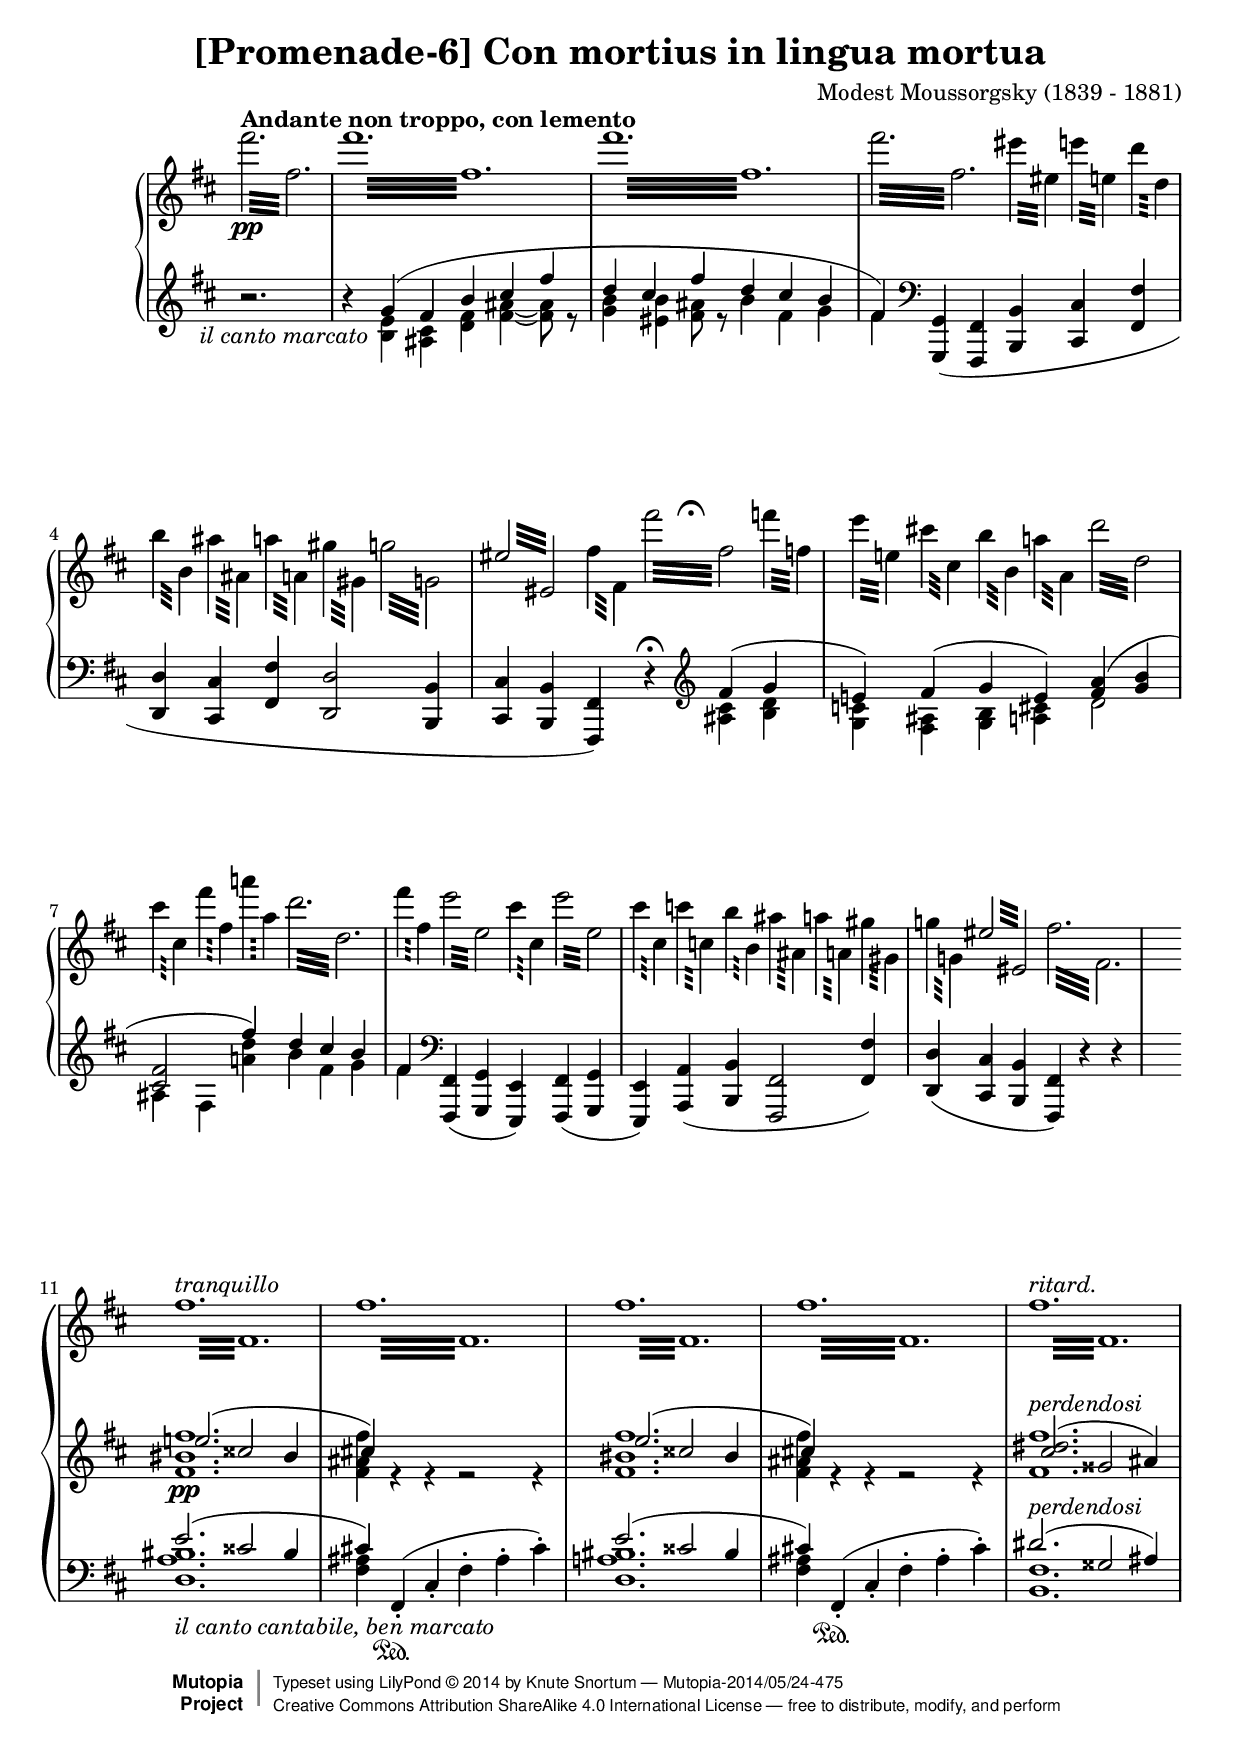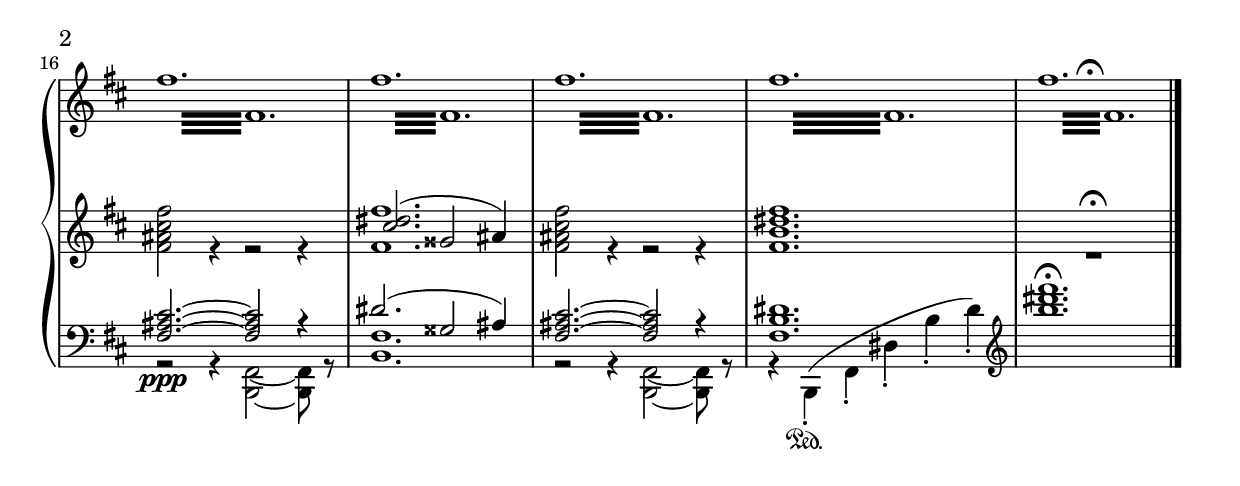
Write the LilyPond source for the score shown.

%...+....1....+....2....+....3....+....4....+....5....+....6....+....7....+....
\version "2.18.2"
\language "english"

\header {
  title        = "[Promenade-6] Con mortius in lingua mortua"
  composer     = "Modest Moussorgsky (1839 - 1881)"
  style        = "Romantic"
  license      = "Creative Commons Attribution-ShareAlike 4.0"
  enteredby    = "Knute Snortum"
  date         = "1874"
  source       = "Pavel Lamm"

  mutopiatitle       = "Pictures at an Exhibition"
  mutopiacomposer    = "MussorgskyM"
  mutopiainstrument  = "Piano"
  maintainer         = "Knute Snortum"
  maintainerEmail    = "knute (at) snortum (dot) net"
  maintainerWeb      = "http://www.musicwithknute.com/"

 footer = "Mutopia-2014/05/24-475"
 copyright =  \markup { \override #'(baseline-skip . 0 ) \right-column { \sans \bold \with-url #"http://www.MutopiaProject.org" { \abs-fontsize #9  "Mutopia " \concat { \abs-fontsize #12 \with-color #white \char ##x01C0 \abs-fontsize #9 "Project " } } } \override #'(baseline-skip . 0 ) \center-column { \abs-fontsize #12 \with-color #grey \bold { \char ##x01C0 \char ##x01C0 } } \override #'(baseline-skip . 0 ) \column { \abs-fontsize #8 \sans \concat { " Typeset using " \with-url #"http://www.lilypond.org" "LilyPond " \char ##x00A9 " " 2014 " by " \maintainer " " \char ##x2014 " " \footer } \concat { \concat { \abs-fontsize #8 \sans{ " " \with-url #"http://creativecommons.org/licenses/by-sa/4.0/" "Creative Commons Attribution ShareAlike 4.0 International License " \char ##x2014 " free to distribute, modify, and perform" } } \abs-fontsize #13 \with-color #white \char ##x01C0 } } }
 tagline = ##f
}

cantoMarcato = \markup { \italic "il canto marcato" }
cantabileMarcato = \markup { \italic "il canto cantabile, ben marcato" }
tranq = \markup { \italic "tranquillo" }
ritard = \markup { \italic "ritard." }
perden = \markup { \italic "perdendosi" }
markupFermata = \markup { \musicglyph #"scripts.ufermata" }

forceShiftOn = \override NoteColumn.force-hshift = #0.5
forceShiftOff = \override NoteColumn.force-hshift = #0
adjustCantoX = \once \override TextScript.X-offset = #-4
adjustFermata = {
  \once \override TextScript.X-offset = #4.5
  \once \override TextScript.Y-offset = #5.5
}
adjustFermataTwo = \once \override TextScript.X-offset = #5

upper = \relative c''' {
  \tempo "Andante non troppo, con lemento"
  \override Beam.gap-count = #3
  
  \partial 2. \repeat tremolo 12 { fs32 \pp fs, }
  | \repeat tremolo 24 { fs'32 fs, }
  | \repeat tremolo 24 { fs'32 fs, }
  | \repeat tremolo 12 { fs'32 fs, }
    \repeat tremolo 4 { es'32 es, }
    \repeat tremolo 4 { e'32 e, }
    \repeat tremolo 4 { d'32 d, }  
  | \repeat tremolo 4 { b'32 b, }
    \repeat tremolo 4 { as'32 as, }
    \repeat tremolo 4 { a'32 a, }
    \repeat tremolo 4 { gs'32 gs, }
    \repeat tremolo 8 { g'32 g, }
  | \repeat tremolo 8 { es'32 es, }
    \repeat tremolo 4 { fs'32 fs, }
    \repeat tremolo 8 { \adjustFermata fs''32 ^\markupFermata fs, } 
    \repeat tremolo 4 { f'32 f, }
  | \repeat tremolo 4 { e'32 e, }
    \repeat tremolo 4 { cs'32 cs, }
    \repeat tremolo 4 { b'32 b, }
    \repeat tremolo 4 { a'32 a, }
    \repeat tremolo 8 { d'32 d, }
  | \repeat tremolo 4 { cs'32 cs, }
    \repeat tremolo 4 { fs'32 fs, }
    \repeat tremolo 4 { a'32 a, }
    \repeat tremolo 12 { d32 d, }
  | \repeat tremolo 4 { fs'32 fs, }
    \repeat tremolo 8 { e'32 e, }
    \repeat tremolo 4 { cs'32 cs, }
    \repeat tremolo 8 { e'32 e, }
  | \repeat tremolo 4 { cs'32 cs, }
    \repeat tremolo 4 { c'32 c, }
    \repeat tremolo 4 { b'32 b, }
    \repeat tremolo 4 { as'32 as, }
    \repeat tremolo 4 { a'32 a, }
    \repeat tremolo 4 { gs'32 gs, }
  | \repeat tremolo 4 { g'32 g, }
    \repeat tremolo 8 { es'32 es, }
    \repeat tremolo 12 { fs'32 fs, }
  <<
    \new Staff \with { 
      \remove Time_signature_engraver 
      alignAboveContext = "up"
    } {
      \key b \minor
      | \repeat tremolo 24 { fs'32 ^\tranq fs, } 
      | \repeat tremolo 24 { fs'32 fs, } 
      | \repeat tremolo 24 { fs'32 fs, }
      | \repeat tremolo 24 { fs'32 fs, } 
      | \repeat tremolo 24 { fs'32 ^\ritard fs, }
      | \repeat tremolo 24 { fs'32 fs, }
      | \repeat tremolo 24 { fs'32 fs, }
      | \repeat tremolo 24 { fs'32 fs, }
      | \repeat tremolo 24 { fs'32 fs, }
      | \repeat tremolo 24 { \adjustFermataTwo fs'32 ^\markupFermata fs, }
      | \bar "|."
    }
    \\
    {
      << 
        { | e'2. ( css2 bs4 | cs4 ) } 
        \\ 
        { | <fs, bs fs'>1. \pp | <fs as fs'>4 } 
      >>
        r4 r r2 r4
      |
      << 
        { | e'2. ( css2 bs4 | cs4 ) } 
        \\ 
        { | <fs, bs fs'>1. | <fs as fs'>4 } 
      >>
        r4 r r2 r4
      |
      <<
        { \forceShiftOn <cs' ds>2. ( gss2 as4 ) | s2 }
        \\
        { <fs fs'>1. ^\perden | <fs as cs fs>2 }
      >>
        r4 r2 r4
      |
      <<
        { \forceShiftOn <cs' ds>2. ( gss2 as4 ) | s2 }
        \\
        { <fs fs'>1. | <fs as cs fs>2 }
      >>
        r4 r2 r4
      | <fs b ds fs>1.
      | R1 * 6/4 \fermataMarkup
    }
  >>
}

lower = \relative c'' {
  \partial 2. \adjustCantoX r2. _\cantoMarcato
  | r4 
  << 
    {
      g4 ( fs b cs fs | d cs fs d cs b | fs )
    }
    \\
    {
      <b, e>4 <cs as> <d fs> <fs as> ~ q8 r | 
      <g b>4 <es b'> <fs as>8 r b4 fs g | fs 
    }
  >>
    \clef bass
    <g,, g,>4 ( <fs fs,> <b b,> <cs cs,> <fs fs,>
  | <d d,>4 <cs cs,> <fs fs,> <d d,>2 <b b,>4
  | <cs cs,>4 <b b,> <fs fs,> ) r \fermata
    \clef treble
  <<
    { fs''4 ( g | e ) }
    \\
    { <as, cs>4 <b d> | <g c> }
  >>
  <<
    { fs'4 ( g e ) }
    \\
    { <fs, as>4 <g b> <a cs> }
  >>
  <<
    { <fs' a>4 ( <g b> | <cs, fs>2 fs'4 ) }
    \\ 
    { d,2 | as4 fs <a' d> }
  >>
  <<
    { d4 cs b | fs }
    \\
    { b4 fs g | fs }
  >>
    \clef bass
    <fs,, fs,>4 ( <g g,> <e e,> ) <fs fs,> ( <g g,>
  | <e e,> ) <a a,> ( <b b,> <fs fs,>2 <fs' fs,>4 )
  | <d d,>4 ( <cs cs,> <b b,> <fs fs,> ) r r
  |
  <<
    { | e''2. ( css2 bs4 | cs4 ) }
    \\
    { <d, a' bs>1. _\cantabileMarcato | <fs as>4 }
  >>
    fs,4-. ( \sustainOn cs'-. fs-. as-. cs-. ) 
  |
  <<
    { | e2. ( css2 bs4 | cs4 ) }
    \\
    { <d, a' bs>1. | <fs as>4 }
  >>
    fs,4-. ( \sustainOn cs'-. fs-. as-. cs-. ) 
  |
  << 
    { ds2. ( ^\perden gss,2 as4) | <fs as cs>2. ~ \ppp q2 r4 }
    \\
    { <b, fs'>1. | r2 r4 <b, fs'>2 ~ q8 r }
  >>
  << 
    { ds''2. ( gss,2 as4) | <fs as cs>2. ~ q2 r4 }
    \\
    { <b, fs'>1. | r2 r4 <b, fs'>2 ~ q8 r }
  >>
  <<
    { <fs'' b ds>1. }
    \\
    { r4 b,,-. ^( \sustainOn fs'-. ds'-. b'-. ds-. ) }
  >>
  | \clef treble <b'' ds fs>1. \fermata
}

global = {
  \clef treble
  \key b \minor
  \time 6/4
  \accidentalStyle piano
}

\score {
  \new PianoStaff <<
    \new Staff = "up" \with { \remove Time_signature_engraver } {
      \global
      \upper
    }
    \new Staff = "down" \with { \remove Time_signature_engraver } {
      \global
      \lower
    }
  >>
  \layout {
  }
  \midi {
    \tempo 4 = 76
  }
}
